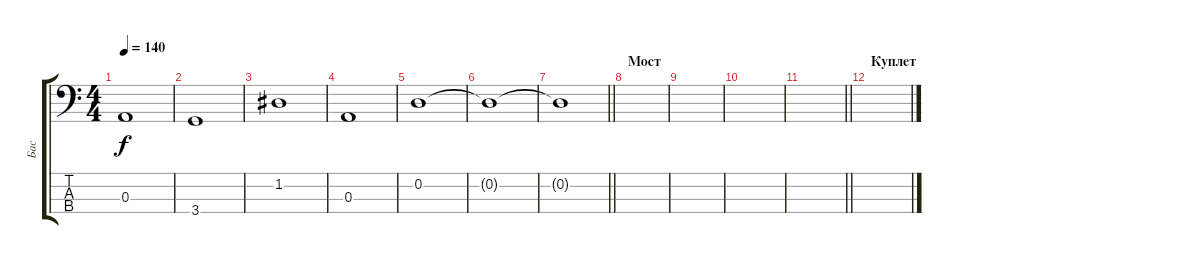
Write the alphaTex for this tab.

\track ("Бас" "Бас") {instrument electricbassfinger}
\staff {score tabs}
\tuning (G2 D2 A1 E1) {hide}
\ts (4 4)
\tempo 140
\clef f4
\ks c
0.3.1{dy f} |
3.4.1 |
1.2.1 |
0.3.1 |
0.2.1 |
0.2{t}.1 |
\barLineRight lightlight
0.2{t}.1 |
\section ("" "Мост")
|
|
|
\barLineRight lightlight
|
\section ("" "Куплет")
